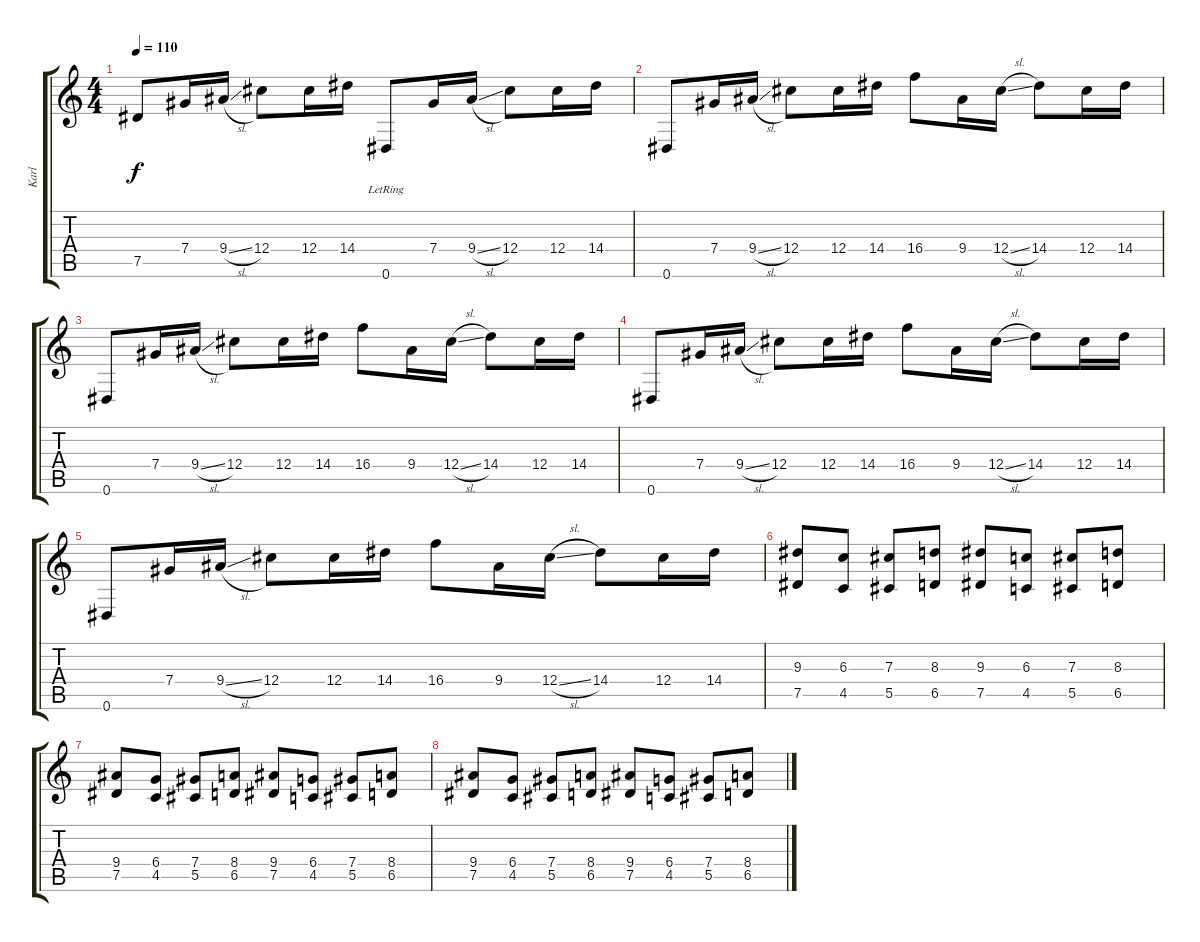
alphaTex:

\track ("Karl" "Karl") {instrument overdrivenguitar}
\staff {score tabs}
\tuning (Eb4 Bb3 Gb3 Db3 Ab2 Eb2) {hide}
\ts (4 4)
\tempo 110
\clef g2
\ks c
7.5.8{dy f} 7.4.16 9.4{sl}.16 12.4.8 12.4.16 14.4.16 0.6{lr}.8 7.4.16 9.4{sl}.16 12.4.8 12.4.16 14.4.16 |
0.6.8 7.4.16 9.4{sl}.16 12.4.8 12.4.16 14.4.16 16.4.8 9.4.16 12.4{sl}.16 14.4.8 12.4.16 14.4.16 |
0.6.8 7.4.16 9.4{sl}.16 12.4.8 12.4.16 14.4.16 16.4.8 9.4.16 12.4{sl}.16 14.4.8 12.4.16 14.4.16 |
0.6.8 7.4.16 9.4{sl}.16 12.4.8 12.4.16 14.4.16 16.4.8 9.4.16 12.4{sl}.16 14.4.8 12.4.16 14.4.16 |
0.6.8 7.4.16 9.4{sl}.16 12.4.8 12.4.16 14.4.16 16.4.8 9.4.16 12.4{sl}.16 14.4.8 12.4.16 14.4.16 |
(9.3 7.5).8 (6.3 4.5).8 (7.3 5.5).8 (8.3 6.5).8 (9.3 7.5).8 (6.3 4.5).8 (7.3 5.5).8 (8.3 6.5).8 |
(9.4 7.5).8 (6.4 4.5).8 (7.4 5.5).8 (8.4 6.5).8 (9.4 7.5).8 (6.4 4.5).8 (7.4 5.5).8 (8.4 6.5).8 |
(9.4 7.5).8 (6.4 4.5).8 (7.4 5.5).8 (8.4 6.5).8 (9.4 7.5).8 (6.4 4.5).8 (7.4 5.5).8 (8.4 6.5).8
